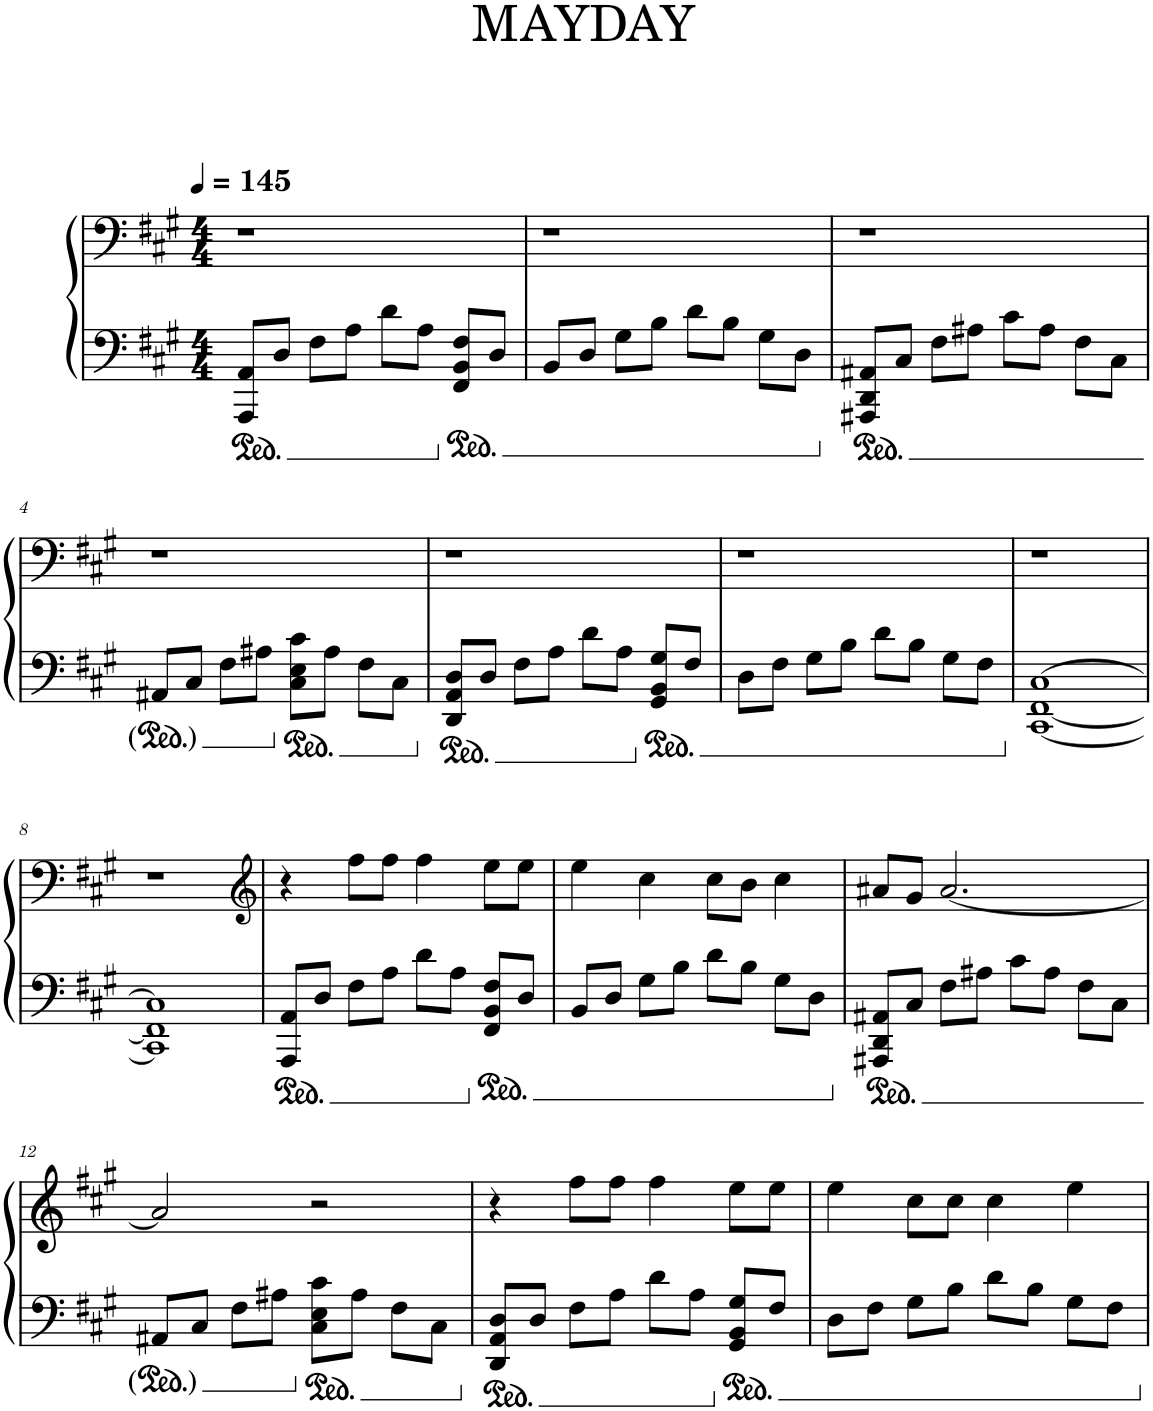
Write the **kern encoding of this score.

**kern	**kern
*part1	*part1
*staff2	*staff1
*I"Piano	*
*I'Pno.	*
*clefF4	*clefF4
*k[f#c#g#]	*k[f#c#g#]
*A:	*A:
*M4/4	*M4/4
*MM145	*MM145
=1	=1
8AAA/ 8AA/L	1r
8D/J	.
8F#\L	.
8A\J	.
8d\L	.
8A\J	.
8FF#/ 8BB/ 8F#/L	.
8D/J	.
=2	=2
8BB/L	1r
8D/J	.
8G#\L	.
8B\J	.
8d\L	.
8B\J	.
8G#\L	.
8D\J	.
=3	=3
8AAA#X/ 8DD/ 8AA#X/L	1r
8C#/J	.
8F#\L	.
8A#X\J	.
8c#\L	.
8A#\J	.
8F#\L	.
8C#\J	.
!!LO:LB:g=z
=4	=4
8AA#X/L	1r
8C#/J	.
8F#\L	.
8A#X\J	.
8C#\ 8E\ 8c#\L	.
8A#\J	.
8F#\L	.
8C#\J	.
=5	=5
8DD/ 8AA/ 8D/L	1r
8D/J	.
8F#\L	.
8A\J	.
8d\L	.
8A\J	.
8GG#/ 8BB/ 8G#/L	.
8F#/J	.
=6	=6
8D\L	1r
8F#\J	.
8G#\L	.
8B\J	.
8d\L	.
8B\J	.
8G#\L	.
8F#\J	.
=7	=7
[1CC# [1FF# [1C#	1r
!!LO:LB:g=z
=8	=8
1CC#] 1FF#] 1C#]	1r
=9	=9
*	*clefG2
8AAA/ 8AA/L	4r
8D/J	.
8F#\L	8ff#\L
8A\J	8ff#\J
8d\L	4ff#\
8A\J	.
8FF#/ 8BB/ 8F#/L	8ee\L
8D/J	8ee\J
=10	=10
8BB/L	4ee\
8D/J	.
8G#\L	4cc#\
8B\J	.
8d\L	8cc#\L
8B\J	8b\J
8G#\L	4cc#\
8D\J	.
=11	=11
8AAA#X/ 8DD/ 8AA#X/L	8a#X/L
8C#/J	8g#/J
8F#\L	[2.a#/
8A#X\J	.
8c#\L	.
8A#\J	.
8F#\L	.
8C#\J	.
!!LO:LB:g=z
=12	=12
8AA#X/L	2a#/]
8C#/J	.
8F#\L	.
8A#X\J	.
8C#\ 8E\ 8c#\L	2r
8A#\J	.
8F#\L	.
8C#\J	.
=13	=13
8DD/ 8AA/ 8D/L	4r
8D/J	.
8F#\L	8ff#\L
8A\J	8ff#\J
8d\L	4ff#\
8A\J	.
8GG#/ 8BB/ 8G#/L	8ee\L
8F#/J	8ee\J
=14	=14
8D\L	4ee\
8F#\J	.
8G#\L	8cc#\L
8B\J	8cc#\J
8d\L	4cc#\
8B\J	.
8G#\L	4ee\
8F#\J	.
=	=
*-	*-
